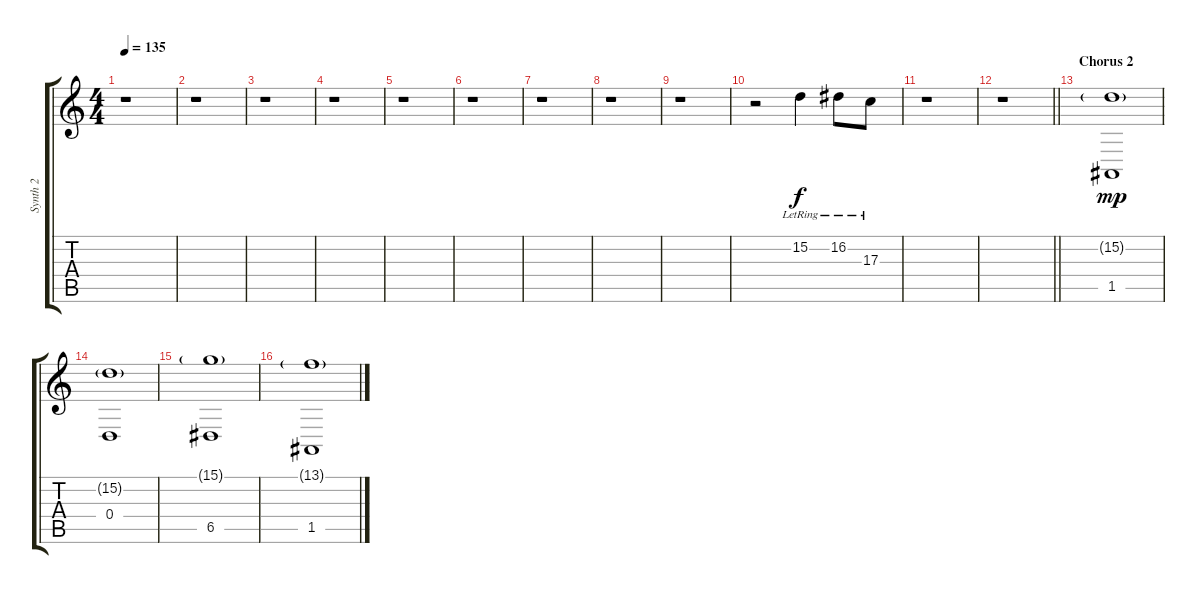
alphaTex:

\track ("Synth 2" "Synth 2") {instrument stringensemble1}
\staff {score tabs}
\tuning (E4 B3 G3 D3 A2 E2) {hide}
\ts (4 4)
\tempo 135
\clef g2
\ks c
r.1{dy mp} |
r.1 |
r.1 |
r.1 |
r.1 |
r.1 |
r.1 |
r.1 |
r.1 |
r.2{volume 16 instrument acousticgrandpiano} 15.2{lr}.4{dy f} 16.2{lr}.8 17.3{lr}.8 |
r.1 |
\barLineRight lightlight
r.1{instrument stringensemble1} |
\section ("" "Chorus 2")
(15.2{g} 1.5).1{dy mp} |
(15.2{g} 0.4).1 |
(15.1{g} 6.5).1 |
(13.1{g} 1.5).1
